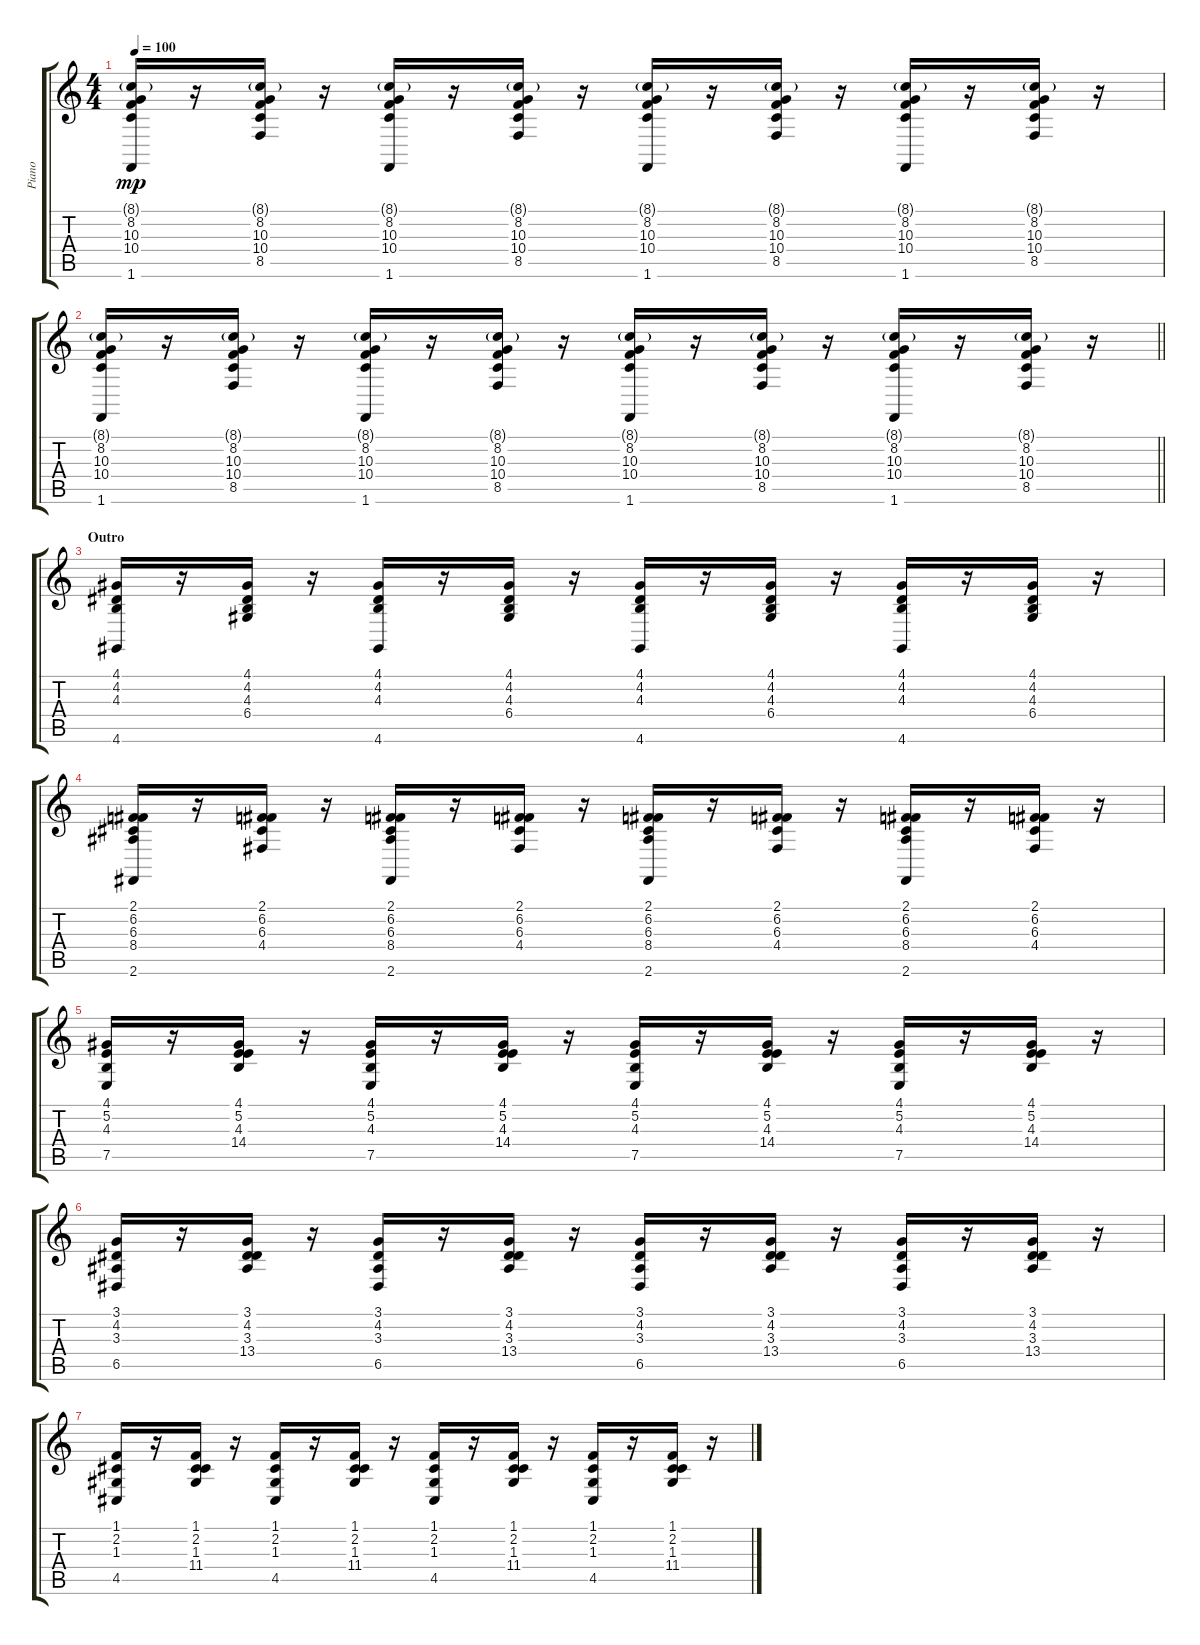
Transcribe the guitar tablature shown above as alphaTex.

\track ("Piano" "Piano") {instrument acousticgrandpiano}
\staff {score tabs}
\tuning (E4 B3 G3 D3 A2 E2) {hide}
\ts (4 4)
\tempo 100
\clef g2
\ks c
(8.1{g} 8.2 10.3 10.4 1.6).16{dy mp} r.16 (8.1{g} 8.2 10.3 10.4 8.5).16 r.16 (8.1{g} 8.2 10.3 10.4 1.6).16 r.16 (8.1{g} 8.2 10.3 10.4 8.5).16 r.16 (8.1{g} 8.2 10.3 10.4 1.6).16 r.16 (8.1{g} 8.2 10.3 10.4 8.5).16 r.16 (8.1{g} 8.2 10.3 10.4 1.6).16 r.16 (8.1{g} 8.2 10.3 10.4 8.5).16 r.16 |
\barLineRight lightlight
(8.1{g} 8.2 10.3 10.4 1.6).16 r.16 (8.1{g} 8.2 10.3 10.4 8.5).16 r.16 (8.1{g} 8.2 10.3 10.4 1.6).16 r.16 (8.1{g} 8.2 10.3 10.4 8.5).16 r.16 (8.1{g} 8.2 10.3 10.4 1.6).16 r.16 (8.1{g} 8.2 10.3 10.4 8.5).16 r.16 (8.1{g} 8.2 10.3 10.4 1.6).16 r.16 (8.1{g} 8.2 10.3 10.4 8.5).16 r.16 |
\section ("" "Outro")
(4.1 4.2 4.3 4.6).16 r.16 (4.1 4.2 4.3 6.4).16 r.16 (4.1 4.2 4.3 4.6).16 r.16 (4.1 4.2 4.3 6.4).16 r.16 (4.1 4.2 4.3 4.6).16 r.16 (4.1 4.2 4.3 6.4).16 r.16 (4.1 4.2 4.3 4.6).16 r.16 (4.1 4.2 4.3 6.4).16 r.16 |
(2.1 6.2 6.3 8.4 2.6).16 r.16 (2.1 6.2 6.3 4.4).16 r.16 (2.1 6.2 6.3 8.4 2.6).16 r.16 (2.1 6.2 6.3 4.4).16 r.16 (2.1 6.2 6.3 8.4 2.6).16 r.16 (2.1 6.2 6.3 4.4).16 r.16 (2.1 6.2 6.3 8.4 2.6).16 r.16 (2.1 6.2 6.3 4.4).16 r.16 |
(4.1 5.2 4.3 7.5).16 r.16 (4.1 5.2 4.3 14.4).16 r.16 (4.1 5.2 4.3 7.5).16 r.16 (4.1 5.2 4.3 14.4).16 r.16 (4.1 5.2 4.3 7.5).16 r.16 (4.1 5.2 4.3 14.4).16 r.16 (4.1 5.2 4.3 7.5).16 r.16 (4.1 5.2 4.3 14.4).16 r.16 |
(3.1 4.2 3.3 6.5).16 r.16 (3.1 4.2 3.3 13.4).16 r.16 (3.1 4.2 3.3 6.5).16 r.16 (3.1 4.2 3.3 13.4).16 r.16 (3.1 4.2 3.3 6.5).16 r.16 (3.1 4.2 3.3 13.4).16 r.16 (3.1 4.2 3.3 6.5).16 r.16 (3.1 4.2 3.3 13.4).16 r.16 |
(1.1 2.2 1.3 4.5).16 r.16 (1.1 2.2 1.3 11.4).16 r.16 (1.1 2.2 1.3 4.5).16 r.16 (1.1 2.2 1.3 11.4).16 r.16 (1.1 2.2 1.3 4.5).16 r.16 (1.1 2.2 1.3 11.4).16 r.16 (1.1 2.2 1.3 4.5).16 r.16 (1.1 2.2 1.3 11.4).16 r.16
